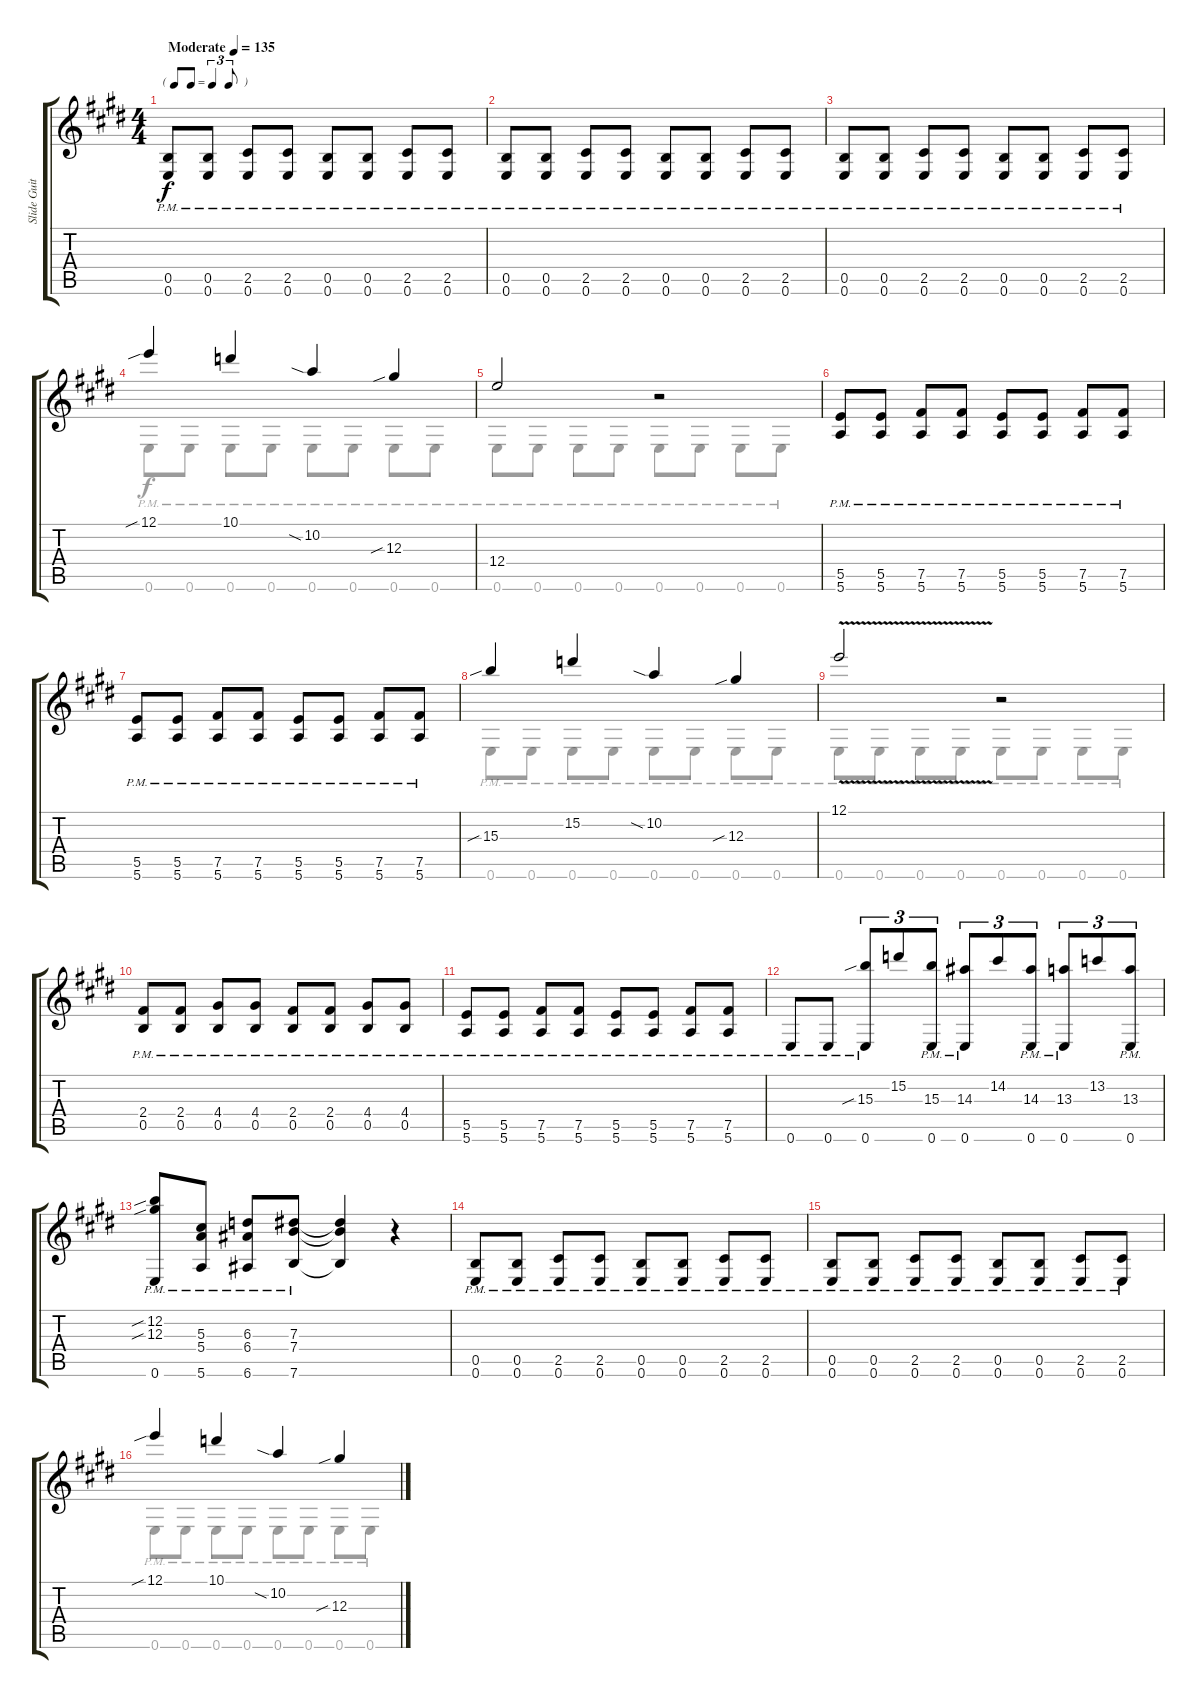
\track ("Slide Guitar" "Slide Guit") {instrument overdrivenguitar}
\staff {score tabs}
\tuning (E4 B3 Ab3 E3 B2 E2) {hide}
\voice
\ts (4 4)
\tf triplet8th
\tempo (135 "Moderate")
\clef g2
\ks e
(0.5{pm} 0.6{pm}).8{dy f instrument overdrivenguitar} (0.5{pm} 0.6{pm}).8 (2.5{pm} 0.6{pm}).8 (2.5{pm} 0.6{pm}).8 (0.5{pm} 0.6{pm}).8 (0.5{pm} 0.6{pm}).8 (2.5{pm} 0.6{pm}).8 (2.5{pm} 0.6{pm}).8 |
(0.5{pm} 0.6{pm}).8 (0.5{pm} 0.6{pm}).8 (2.5{pm} 0.6{pm}).8 (2.5{pm} 0.6{pm}).8 (0.5{pm} 0.6{pm}).8 (0.5{pm} 0.6{pm}).8 (2.5{pm} 0.6{pm}).8 (2.5{pm} 0.6{pm}).8 |
(0.5{pm} 0.6{pm}).8 (0.5{pm} 0.6{pm}).8 (2.5{pm} 0.6{pm}).8 (2.5{pm} 0.6{pm}).8 (0.5{pm} 0.6{pm}).8 (0.5{pm} 0.6{pm}).8 (2.5{pm} 0.6{pm}).8 (2.5{pm} 0.6{pm}).8 |
12.1{sib}.4 10.1.4 10.2{sia}.4 12.3{sib}.4 |
12.4.2 r.2 |
(5.5{pm} 5.6{pm}).8 (5.5{pm} 5.6{pm}).8 (7.5{pm} 5.6{pm}).8 (7.5{pm} 5.6{pm}).8 (5.5{pm} 5.6{pm}).8 (5.5{pm} 5.6{pm}).8 (7.5{pm} 5.6{pm}).8 (7.5{pm} 5.6{pm}).8 |
(5.5{pm} 5.6{pm}).8 (5.5{pm} 5.6{pm}).8 (7.5{pm} 5.6{pm}).8 (7.5{pm} 5.6{pm}).8 (5.5{pm} 5.6{pm}).8 (5.5{pm} 5.6{pm}).8 (7.5{pm} 5.6{pm}).8 (7.5{pm} 5.6{pm}).8 |
15.3{sib}.4 15.2.4 10.2{sia}.4 12.3{sib}.4 |
12.1{v}.2 r.2 |
(2.4{pm} 0.5{pm}).8 (2.4{pm} 0.5{pm}).8 (4.4{pm} 0.5{pm}).8 (4.4{pm} 0.5{pm}).8 (2.4{pm} 0.5{pm}).8 (2.4{pm} 0.5{pm}).8 (4.4{pm} 0.5{pm}).8 (4.4{pm} 0.5{pm}).8 |
(5.5{pm} 5.6{pm}).8 (5.5{pm} 5.6{pm}).8 (7.5{pm} 5.6{pm}).8 (7.5{pm} 5.6{pm}).8 (5.5{pm} 5.6{pm}).8 (5.5{pm} 5.6{pm}).8 (7.5{pm} 5.6{pm}).8 (7.5{pm} 5.6{pm}).8 |
0.6{pm}.8 0.6{pm}.8 (15.3{sib} 0.6{pm}).8{tu (3 2)} 15.2.8{tu (3 2)} (15.3 0.6{pm}).8{tu (3 2)} (14.3 0.6{pm}).8{tu (3 2)} 14.2.8{tu (3 2)} (14.3 0.6{pm}).8{tu (3 2)} (13.3 0.6{pm}).8{tu (3 2)} 13.2.8{tu (3 2)} (13.3 0.6{pm}).8{tu (3 2)} |
(12.2{sib} 12.3{sib} 0.6{pm}).8 (5.3 5.4 5.6{pm}).8 (6.3 6.4 6.6{pm}).8 (7.3 7.4 7.6{pm}).8 (7.3{t} 7.4{t} 7.6{t}).4 r.4 |
(0.5{pm} 0.6{pm}).8 (0.5{pm} 0.6{pm}).8 (2.5{pm} 0.6{pm}).8 (2.5{pm} 0.6{pm}).8 (0.5{pm} 0.6{pm}).8 (0.5{pm} 0.6{pm}).8 (2.5{pm} 0.6{pm}).8 (2.5{pm} 0.6{pm}).8 |
(0.5{pm} 0.6{pm}).8 (0.5{pm} 0.6{pm}).8 (2.5{pm} 0.6{pm}).8 (2.5{pm} 0.6{pm}).8 (0.5{pm} 0.6{pm}).8 (0.5{pm} 0.6{pm}).8 (2.5{pm} 0.6{pm}).8 (2.5{pm} 0.6{pm}).8 |
12.1{sib}.4 10.1.4 10.2{sia}.4 12.3{sib}.4
\voice
\clef g2
\ottava regular
\simile none
\ks e
|
|
|
0.6{pm}.8 0.6{pm}.8 0.6{pm}.8 0.6{pm}.8 0.6{pm}.8 0.6{pm}.8 0.6{pm}.8 0.6{pm}.8 |
0.6{pm}.8 0.6{pm}.8 0.6{pm}.8 0.6{pm}.8 0.6{pm}.8 0.6{pm}.8 0.6{pm}.8 0.6{pm}.8 |
|
|
0.6{pm}.8 0.6{pm}.8 0.6{pm}.8 0.6{pm}.8 0.6{pm}.8 0.6{pm}.8 0.6{pm}.8 0.6{pm}.8 |
0.6{pm}.8 0.6{pm}.8 0.6{pm}.8 0.6{pm}.8 0.6{pm}.8 0.6{pm}.8 0.6{pm}.8 0.6{pm}.8 |
|
|
|
|
|
|
0.6{pm}.8 0.6{pm}.8 0.6{pm}.8 0.6{pm}.8 0.6{pm}.8 0.6{pm}.8 0.6{pm}.8 0.6{pm}.8
